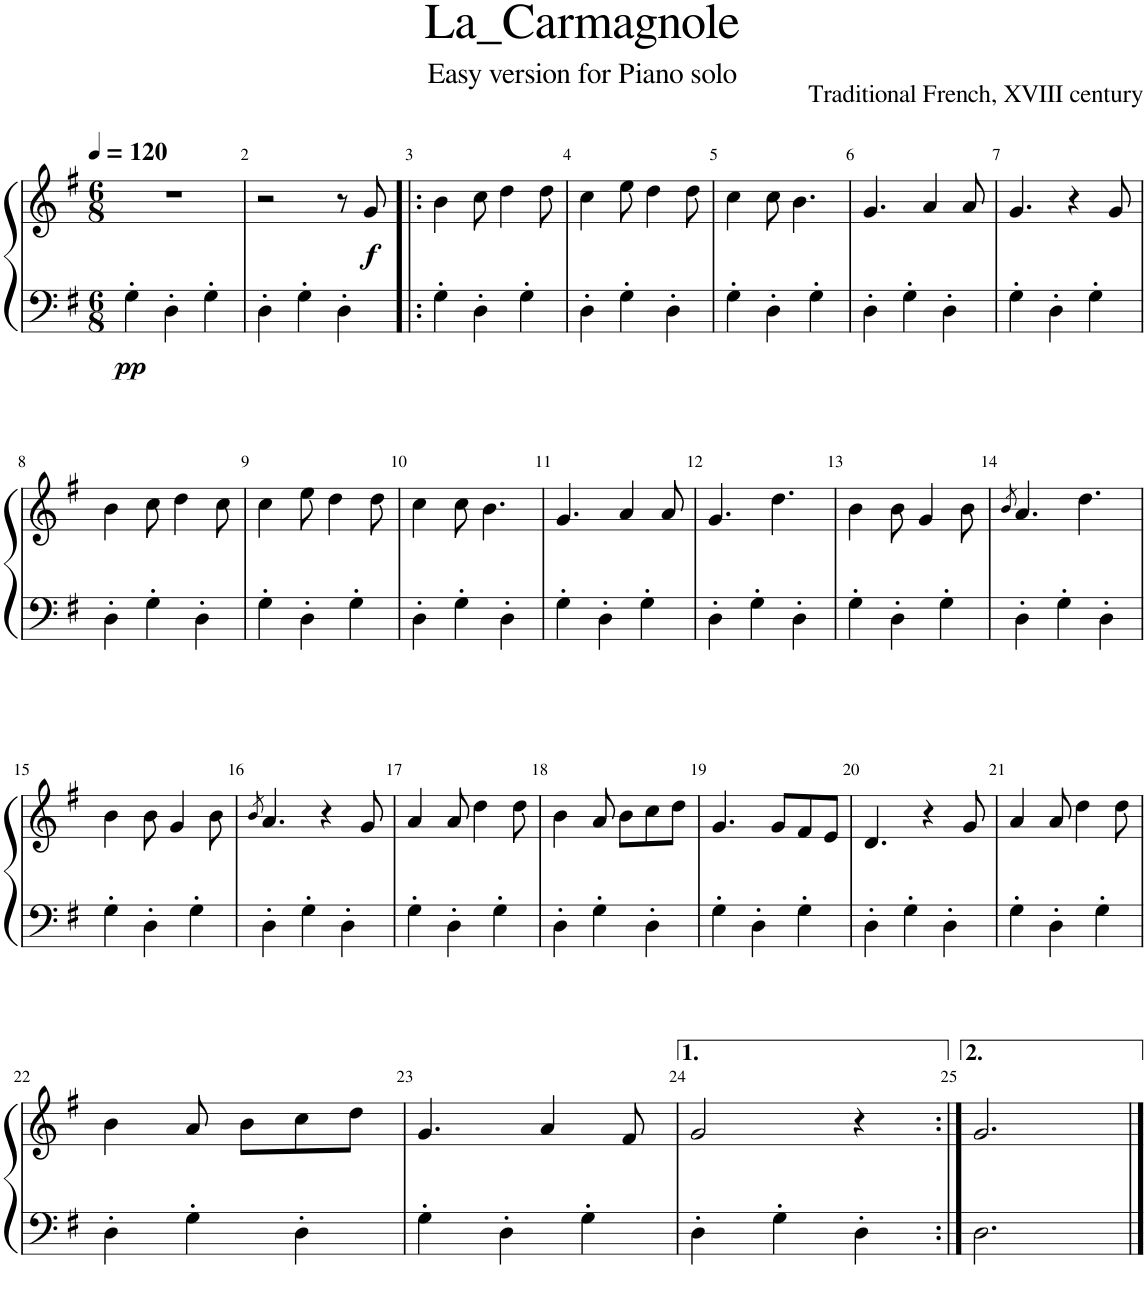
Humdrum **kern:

**kern	**kern	**dynam
*part1	*part1	*part1
*staff2	*staff1	*staff1/2
*I"Piano	*	*
*I'Pno.	*	*
*clefF4	*clefG2	*
*k[f#]	*k[f#]	*
*M6/8	*M6/8	*
*MM120	*MM120	*
=1	=1	=1
!	!	!LO:DY:b=2
4G'\	2.r	pp
4D'\	.	.
4G'\	.	.
=2	=2	=2
4D'\	2r	.
4G'\	.	.
4D'\	8r	.
!	!	!LO:DY:b
.	8g/	f
=3!|:	=3!|:	=3!|:
4G'\	4b\	.
4D'\	8cc\	.
.	4dd\	.
4G'\	.	.
.	8dd\	.
=4	=4	=4
4D'\	4cc\	.
4G'\	8ee\	.
.	4dd\	.
4D'\	.	.
.	8dd\	.
=5	=5	=5
4G'\	4cc\	.
4D'\	8cc\	.
.	4.b\	.
4G'\	.	.
=6	=6	=6
4D'\	4.g/	.
4G'\	.	.
.	4a/	.
4D'\	.	.
.	8a/	.
=7	=7	=7
4G'\	4.g/	.
4D'\	.	.
.	4r	.
4G'\	.	.
.	8g/	.
!!LO:LB:g=z
=8	=8	=8
4D'\	4b\	.
4G'\	8cc\	.
.	4dd\	.
4D'\	.	.
.	8cc\	.
=9	=9	=9
4G'\	4cc\	.
4D'\	8ee\	.
.	4dd\	.
4G'\	.	.
.	8dd\	.
=10	=10	=10
4D'\	4cc\	.
4G'\	8cc\	.
.	4.b\	.
4D'\	.	.
=11	=11	=11
4G'\	4.g/	.
4D'\	.	.
.	4a/	.
4G'\	.	.
.	8a/	.
=12	=12	=12
4D'\	4.g/	.
4G'\	.	.
.	4.dd\	.
4D'\	.	.
=13	=13	=13
4G'\	4b\	.
4D'\	8b\	.
.	4g/	.
4G'\	.	.
.	8b\	.
=14	=14	=14
.	8qb/	.
4D'\	4.a/	.
4G'\	.	.
.	4.dd\	.
4D'\	.	.
!!LO:LB:g=z
=15	=15	=15
4G'\	4b\	.
4D'\	8b\	.
.	4g/	.
4G'\	.	.
.	8b\	.
=16	=16	=16
.	8qb/	.
4D'\	4.a/	.
4G'\	.	.
.	4r	.
4D'\	.	.
.	8g/	.
=17	=17	=17
4G'\	4a/	.
4D'\	8a/	.
.	4dd\	.
4G'\	.	.
.	8dd\	.
=18	=18	=18
4D'\	4b\	.
4G'\	8a/	.
.	8b\L	.
4D'\	8cc\	.
.	8dd\J	.
=19	=19	=19
4G'\	4.g/	.
4D'\	.	.
.	8g/L	.
4G'\	8f#/	.
.	8e/J	.
=20	=20	=20
4D'\	4.d/	.
4G'\	.	.
.	4r	.
4D'\	.	.
.	8g/	.
=21	=21	=21
4G'\	4a/	.
4D'\	8a/	.
.	4dd\	.
4G'\	.	.
.	8dd\	.
!!LO:LB:g=z
=22	=22	=22
4D'\	4b\	.
4G'\	8a/	.
.	8b\L	.
4D'\	8cc\	.
.	8dd\J	.
=23	=23	=23
4G'\	4.g/	.
4D'\	.	.
.	4a/	.
4G'\	.	.
.	8f#/	.
=24	=24	=24
4D'\	2g/	.
4G'\	.	.
4D'\	4r	.
=25:|!	=25:|!	=25:|!
2.D\	2.g/	.
==	==	==
*-	*-	*-
